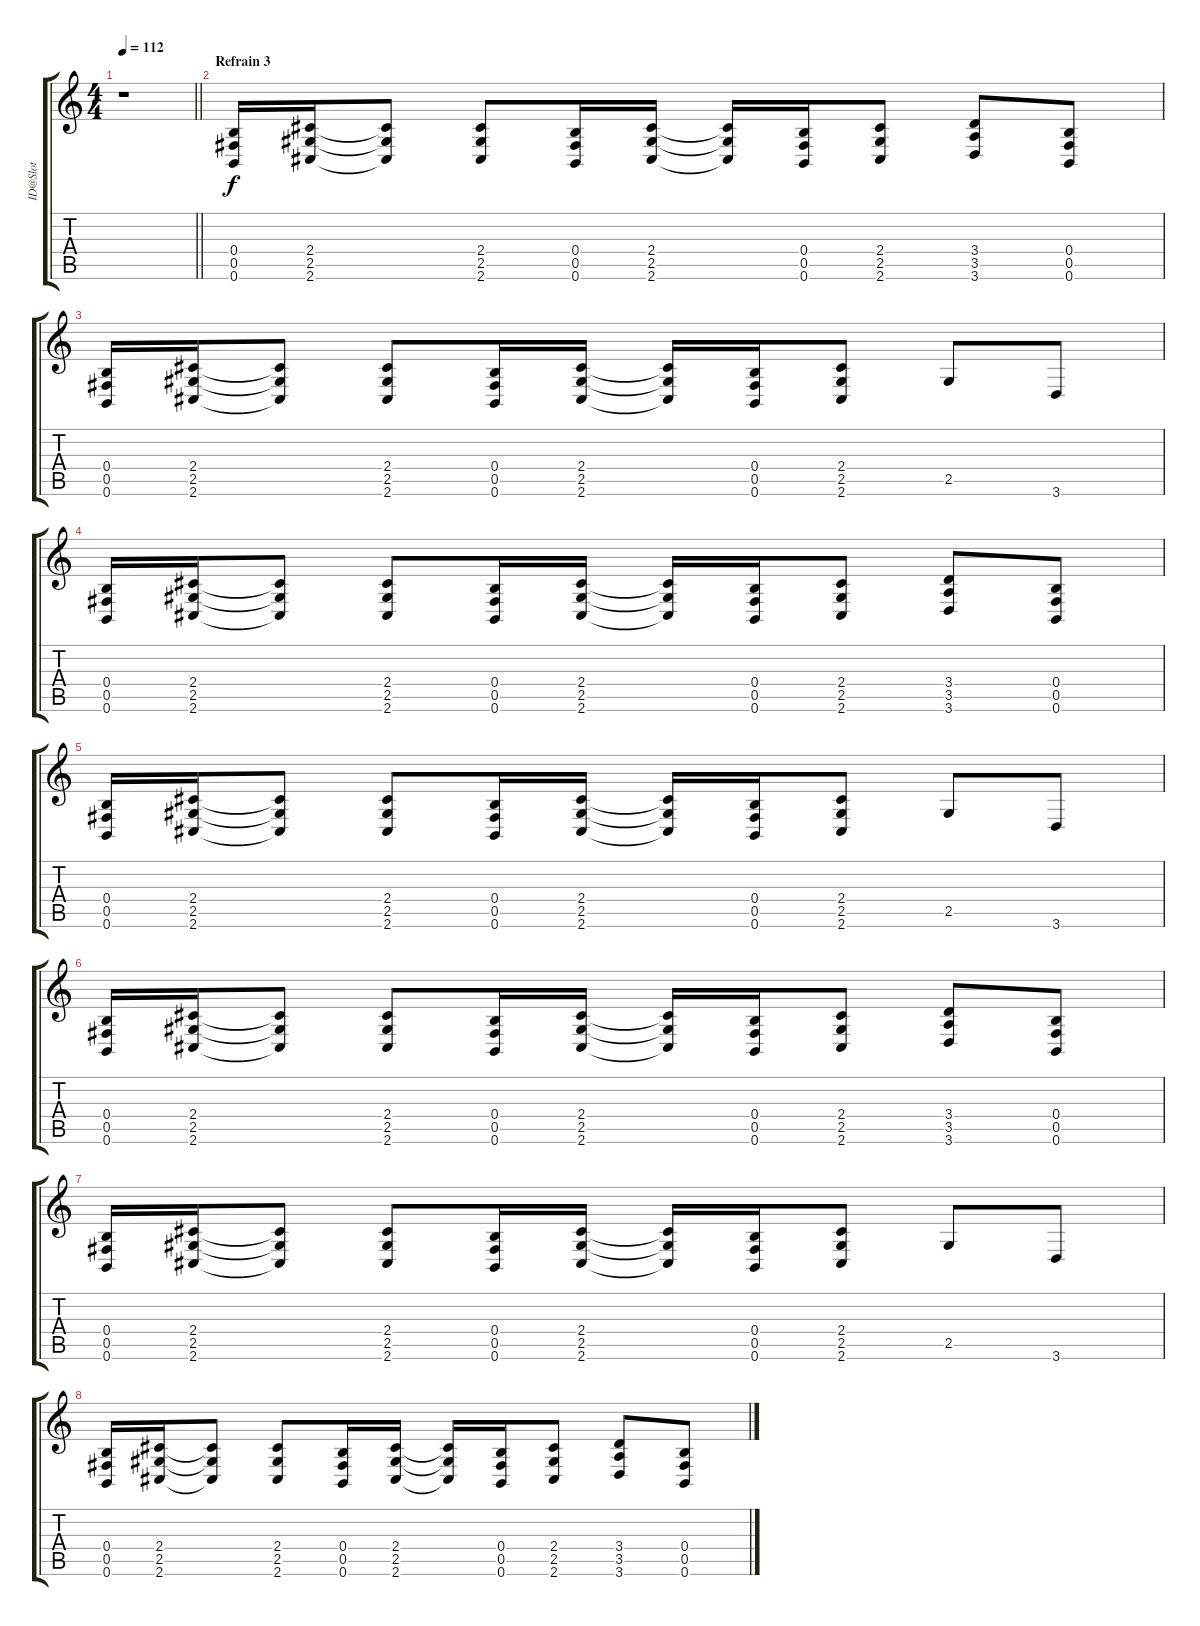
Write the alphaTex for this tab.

\track ("ID@Slot" "ID@Slot") {instrument distortionguitar}
\staff {score tabs}
\tuning (Db4 Ab3 E3 B2 Gb2 B1) {hide}
\ts (4 4)
\tempo 112
\clef g2
\barLineRight lightlight
\ks c
r.1{dy f} |
\section ("" "Refrain 3")
(0.4 0.5 0.6).16 (2.4 2.5 2.6).16 (2.4{t} 2.5{t} 2.6{t}).8 (2.4 2.5 2.6).8 (0.4 0.5 0.6).16 (2.4 2.5 2.6).16 (2.4{t} 2.5{t} 2.6{t}).16 (0.4 0.5 0.6).16 (2.4 2.5 2.6).8 (3.4 3.5 3.6).8 (0.4 0.5 0.6).8 |
(0.4 0.5 0.6).16 (2.4 2.5 2.6).16 (2.4{t} 2.5{t} 2.6{t}).8 (2.4 2.5 2.6).8 (0.4 0.5 0.6).16 (2.4 2.5 2.6).16 (2.4{t} 2.5{t} 2.6{t}).16 (0.4 0.5 0.6).16 (2.4 2.5 2.6).8 2.5.8 3.6.8 |
(0.4 0.5 0.6).16 (2.4 2.5 2.6).16 (2.4{t} 2.5{t} 2.6{t}).8 (2.4 2.5 2.6).8 (0.4 0.5 0.6).16 (2.4 2.5 2.6).16 (2.4{t} 2.5{t} 2.6{t}).16 (0.4 0.5 0.6).16 (2.4 2.5 2.6).8 (3.4 3.5 3.6).8 (0.4 0.5 0.6).8 |
(0.4 0.5 0.6).16 (2.4 2.5 2.6).16 (2.4{t} 2.5{t} 2.6{t}).8 (2.4 2.5 2.6).8 (0.4 0.5 0.6).16 (2.4 2.5 2.6).16 (2.4{t} 2.5{t} 2.6{t}).16 (0.4 0.5 0.6).16 (2.4 2.5 2.6).8 2.5.8 3.6.8 |
(0.4 0.5 0.6).16 (2.4 2.5 2.6).16 (2.4{t} 2.5{t} 2.6{t}).8 (2.4 2.5 2.6).8 (0.4 0.5 0.6).16 (2.4 2.5 2.6).16 (2.4{t} 2.5{t} 2.6{t}).16 (0.4 0.5 0.6).16 (2.4 2.5 2.6).8 (3.4 3.5 3.6).8 (0.4 0.5 0.6).8 |
(0.4 0.5 0.6).16 (2.4 2.5 2.6).16 (2.4{t} 2.5{t} 2.6{t}).8 (2.4 2.5 2.6).8 (0.4 0.5 0.6).16 (2.4 2.5 2.6).16 (2.4{t} 2.5{t} 2.6{t}).16 (0.4 0.5 0.6).16 (2.4 2.5 2.6).8 2.5.8 3.6.8 |
(0.4 0.5 0.6).16 (2.4 2.5 2.6).16 (2.4{t} 2.5{t} 2.6{t}).8 (2.4 2.5 2.6).8 (0.4 0.5 0.6).16 (2.4 2.5 2.6).16 (2.4{t} 2.5{t} 2.6{t}).16 (0.4 0.5 0.6).16 (2.4 2.5 2.6).8 (3.4 3.5 3.6).8 (0.4 0.5 0.6).8
